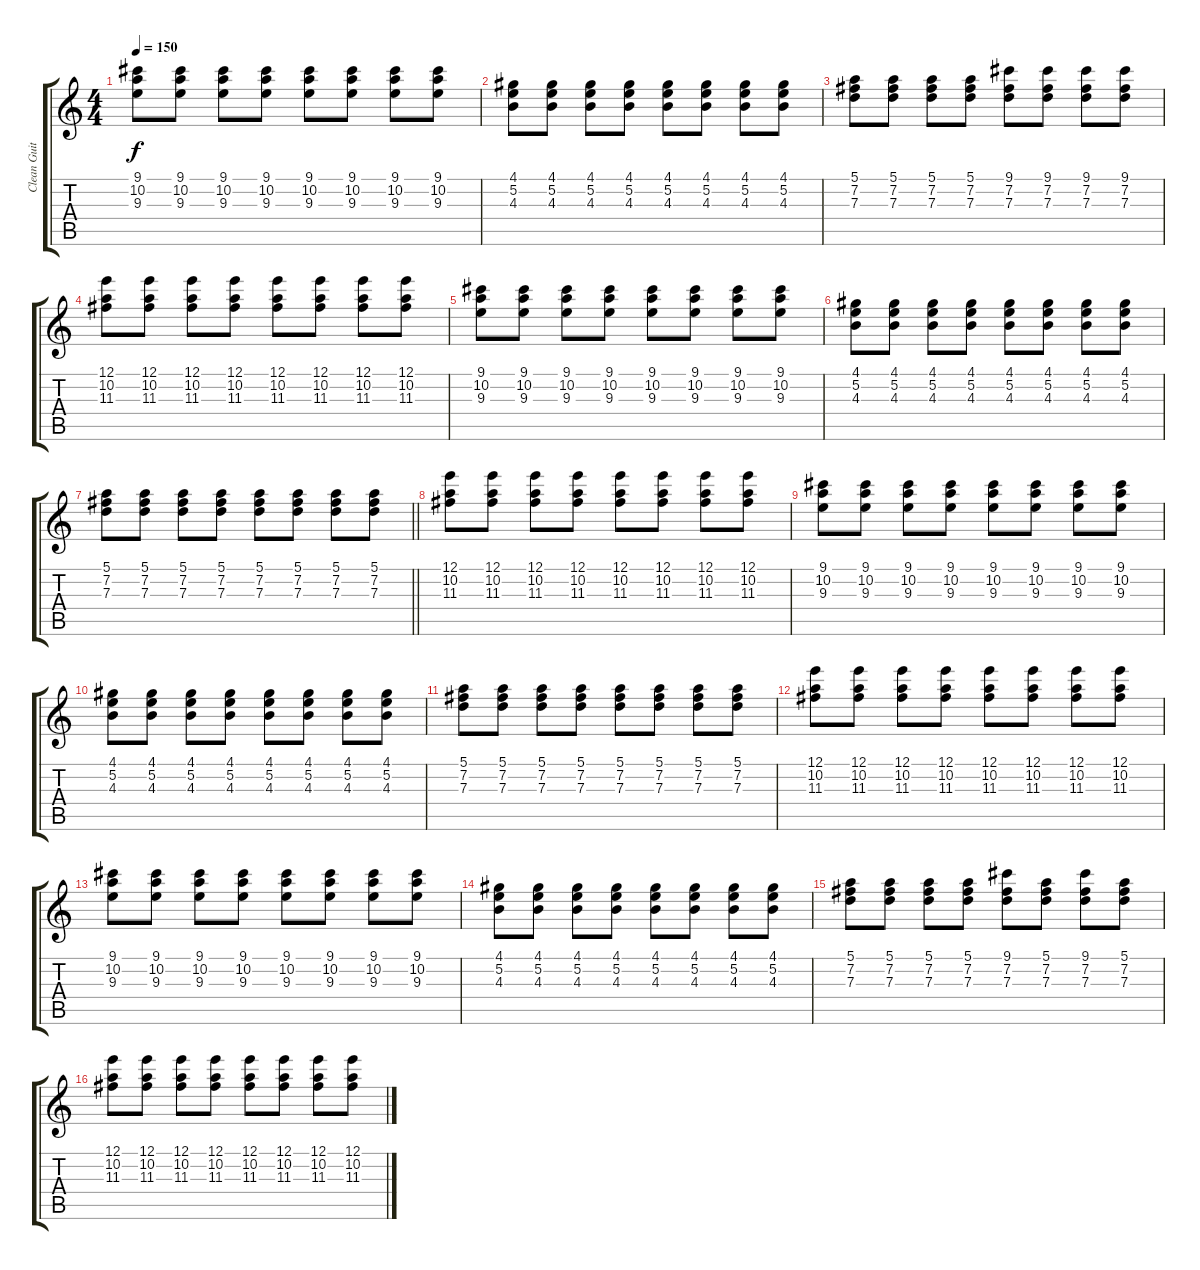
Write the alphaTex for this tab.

\track ("Clean Guitar" "Clean Guit") {instrument electricguitarjazz}
\staff {score tabs}
\tuning (E4 B3 G3 D3 A2 E2) {hide}
\ts (4 4)
\tempo 150
\clef g2
\ks c
(9.1 10.2 9.3).8{dy f} (9.1 10.2 9.3).8 (9.1 10.2 9.3).8 (9.1 10.2 9.3).8 (9.1 10.2 9.3).8 (9.1 10.2 9.3).8 (9.1 10.2 9.3).8 (9.1 10.2 9.3).8 |
(4.1 5.2 4.3).8 (4.1 5.2 4.3).8 (4.1 5.2 4.3).8 (4.1 5.2 4.3).8 (4.1 5.2 4.3).8 (4.1 5.2 4.3).8 (4.1 5.2 4.3).8 (4.1 5.2 4.3).8 |
(5.1 7.2 7.3).8 (5.1 7.2 7.3).8 (5.1 7.2 7.3).8 (5.1 7.2 7.3).8 (9.1 7.2 7.3).8 (9.1 7.2 7.3).8 (9.1 7.2 7.3).8 (9.1 7.2 7.3).8 |
(12.1 10.2 11.3).8 (12.1 10.2 11.3).8 (12.1 10.2 11.3).8 (12.1 10.2 11.3).8 (12.1 10.2 11.3).8 (12.1 10.2 11.3).8 (12.1 10.2 11.3).8 (12.1 10.2 11.3).8 |
(9.1 10.2 9.3).8 (9.1 10.2 9.3).8 (9.1 10.2 9.3).8 (9.1 10.2 9.3).8 (9.1 10.2 9.3).8 (9.1 10.2 9.3).8 (9.1 10.2 9.3).8 (9.1 10.2 9.3).8 |
(4.1 5.2 4.3).8 (4.1 5.2 4.3).8 (4.1 5.2 4.3).8 (4.1 5.2 4.3).8 (4.1 5.2 4.3).8 (4.1 5.2 4.3).8 (4.1 5.2 4.3).8 (4.1 5.2 4.3).8 |
\barLineRight lightlight
(5.1 7.2 7.3).8 (5.1 7.2 7.3).8 (5.1 7.2 7.3).8 (5.1 7.2 7.3).8 (5.1 7.2 7.3).8 (5.1 7.2 7.3).8 (5.1 7.2 7.3).8 (5.1 7.2 7.3).8 |
(12.1 10.2 11.3).8 (12.1 10.2 11.3).8 (12.1 10.2 11.3).8 (12.1 10.2 11.3).8 (12.1 10.2 11.3).8 (12.1 10.2 11.3).8 (12.1 10.2 11.3).8 (12.1 10.2 11.3).8 |
(9.1 10.2 9.3).8 (9.1 10.2 9.3).8 (9.1 10.2 9.3).8 (9.1 10.2 9.3).8 (9.1 10.2 9.3).8 (9.1 10.2 9.3).8 (9.1 10.2 9.3).8 (9.1 10.2 9.3).8 |
(4.1 5.2 4.3).8 (4.1 5.2 4.3).8 (4.1 5.2 4.3).8 (4.1 5.2 4.3).8 (4.1 5.2 4.3).8 (4.1 5.2 4.3).8 (4.1 5.2 4.3).8 (4.1 5.2 4.3).8 |
(5.1 7.2 7.3).8 (5.1 7.2 7.3).8 (5.1 7.2 7.3).8 (5.1 7.2 7.3).8 (5.1 7.2 7.3).8 (5.1 7.2 7.3).8 (5.1 7.2 7.3).8 (5.1 7.2 7.3).8 |
(12.1 10.2 11.3).8 (12.1 10.2 11.3).8 (12.1 10.2 11.3).8 (12.1 10.2 11.3).8 (12.1 10.2 11.3).8 (12.1 10.2 11.3).8 (12.1 10.2 11.3).8 (12.1 10.2 11.3).8 |
(9.1 10.2 9.3).8 (9.1 10.2 9.3).8 (9.1 10.2 9.3).8 (9.1 10.2 9.3).8 (9.1 10.2 9.3).8 (9.1 10.2 9.3).8 (9.1 10.2 9.3).8 (9.1 10.2 9.3).8 |
(4.1 5.2 4.3).8 (4.1 5.2 4.3).8 (4.1 5.2 4.3).8 (4.1 5.2 4.3).8 (4.1 5.2 4.3).8 (4.1 5.2 4.3).8 (4.1 5.2 4.3).8 (4.1 5.2 4.3).8 |
(5.1 7.2 7.3).8 (5.1 7.2 7.3).8 (5.1 7.2 7.3).8 (5.1 7.2 7.3).8 (9.1 7.2 7.3).8 (5.1 7.2 7.3).8 (9.1 7.2 7.3).8 (5.1 7.2 7.3).8 |
(12.1 10.2 11.3).8 (12.1 10.2 11.3).8 (12.1 10.2 11.3).8 (12.1 10.2 11.3).8 (12.1 10.2 11.3).8 (12.1 10.2 11.3).8 (12.1 10.2 11.3).8 (12.1 10.2 11.3).8
